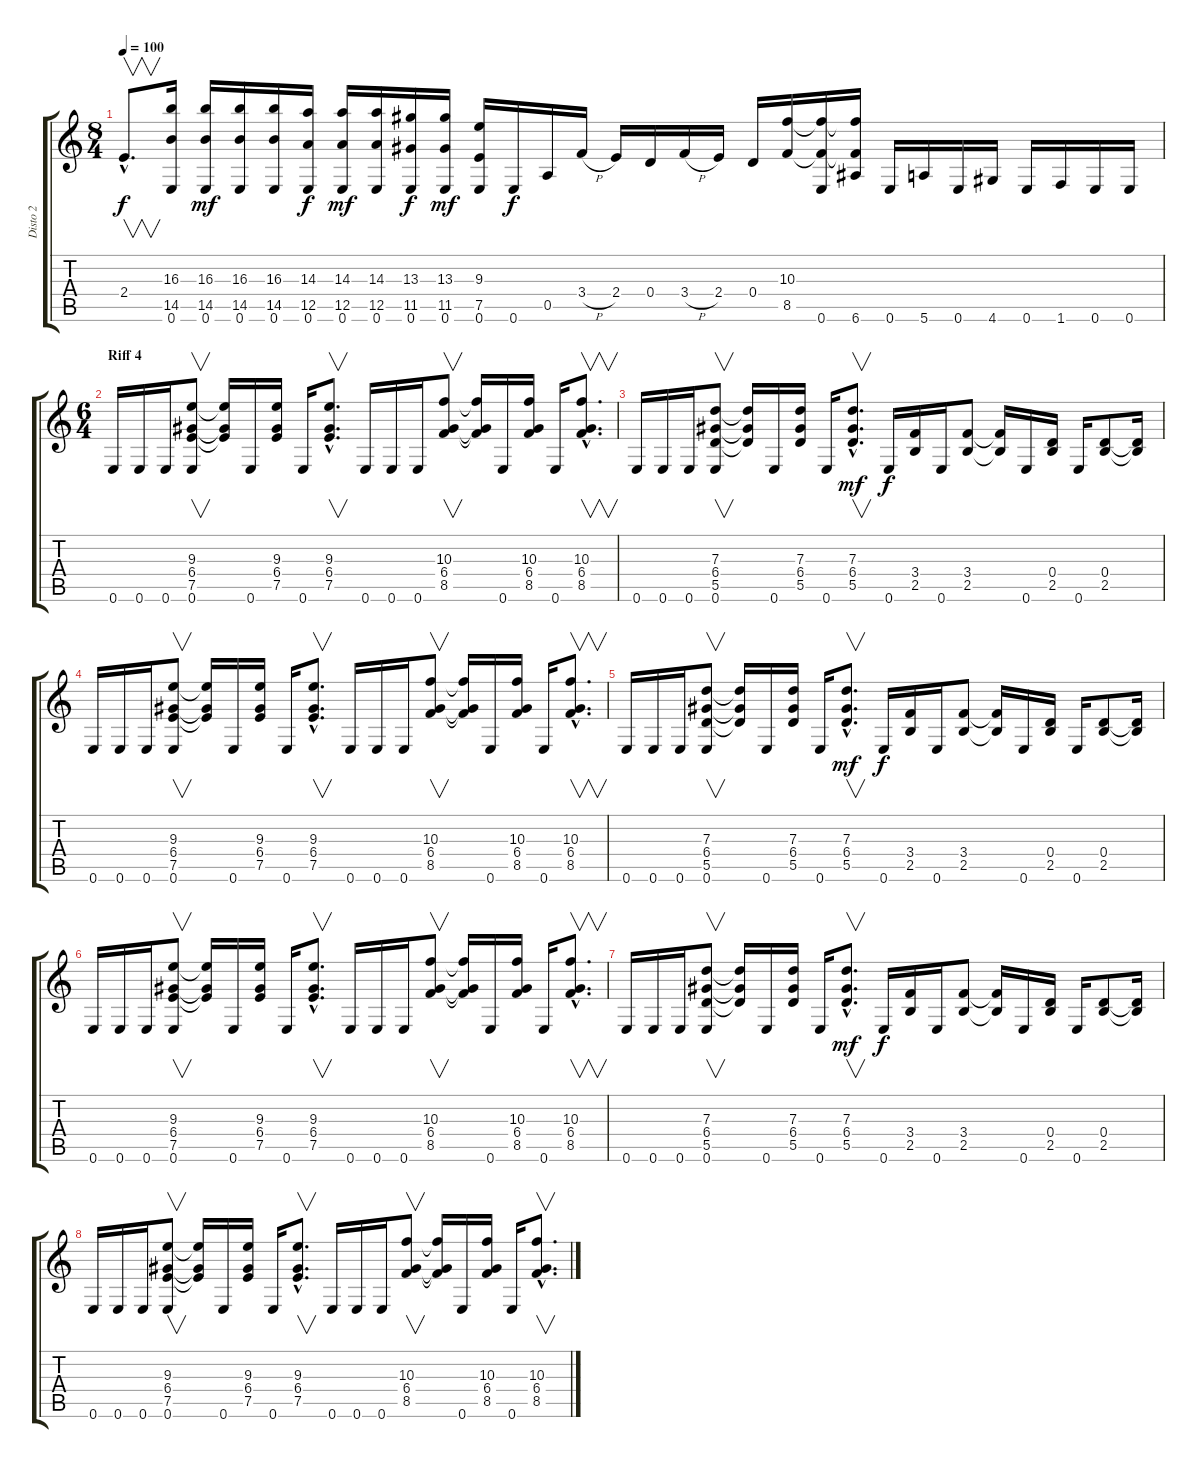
\track ("Disto 2" "Disto 2") {instrument distortionguitar}
\staff {score tabs}
\tuning (E4 B3 G3 D3 A2 E2) {hide}
\ts (8 4)
\tempo 100
\clef g2
\ks c
2.4{hac}.8{v d dy f} (16.3 14.5 0.6).16 (16.3 14.5 0.6).16{dy mf} (16.3 14.5 0.6).16 (16.3 14.5 0.6).16 (14.3 12.5 0.6).16{dy f} (14.3 12.5 0.6).16{dy mf} (14.3 12.5 0.6).16 (13.3 11.5 0.6).16{dy f} (13.3 11.5 0.6).16{dy mf} (9.3 7.5 0.6).16 0.6.16{dy f} 0.5.16 3.4{h}.16 2.4.16 0.4.16 3.4{h}.16 2.4.16 0.4.16 (10.3 8.5).16 (10.3{t} 8.5{t} 0.6).16 (10.3{t} 8.5{t} 6.6).16 0.6.16 5.6.16 0.6.16 4.6.16 0.6.16 1.6.16 0.6.16 0.6.16 |
\ts (6 4)
\section ("" "Riff 4")
0.6.16 0.6.16 0.6.16 (9.3 6.4 7.5 0.6).8{v} (9.3{t} 6.4{t} 7.5{t}).16 0.6.16 (9.3 6.4 7.5).16 0.6.16 (9.3{hac} 6.4{hac} 7.5{hac}).8{v d} 0.6.16 0.6.16 0.6.16 (10.3 6.4 8.5).8{v} (10.3{t} 6.4{t} 8.5{t}).16 0.6.16 (10.3 6.4 8.5).16 0.6.16 (10.3{hac} 6.4{hac} 8.5{hac}).8{v d} |
0.6.16 0.6.16 0.6.16 (7.3 6.4 5.5 0.6).8{v} (7.3{t} 6.4{t} 5.5{t}).16 0.6.16 (7.3 6.4 5.5).16 0.6.16 (7.3{hac} 6.4{hac} 5.5{hac}).8{v d dy mf} 0.6.16{dy f} (3.4 2.5).16 0.6.16 (3.4 2.5).8 (3.4{t} 2.5{t}).16 0.6.16 (0.4 2.5).16 0.6.16 (0.4 2.5).8 (0.4{t} 2.5{t}).16 |
0.6.16 0.6.16 0.6.16 (9.3 6.4 7.5 0.6).8{v} (9.3{t} 6.4{t} 7.5{t}).16 0.6.16 (9.3 6.4 7.5).16 0.6.16 (9.3{hac} 6.4{hac} 7.5{hac}).8{v d} 0.6.16 0.6.16 0.6.16 (10.3 6.4 8.5).8{v} (10.3{t} 6.4{t} 8.5{t}).16 0.6.16 (10.3 6.4 8.5).16 0.6.16 (10.3{hac} 6.4{hac} 8.5{hac}).8{v d} |
0.6.16 0.6.16 0.6.16 (7.3 6.4 5.5 0.6).8{v} (7.3{t} 6.4{t} 5.5{t}).16 0.6.16 (7.3 6.4 5.5).16 0.6.16 (7.3{hac} 6.4{hac} 5.5{hac}).8{v d dy mf} 0.6.16{dy f} (3.4 2.5).16 0.6.16 (3.4 2.5).8 (3.4{t} 2.5{t}).16 0.6.16 (0.4 2.5).16 0.6.16 (0.4 2.5).8 (0.4{t} 2.5{t}).16 |
0.6.16 0.6.16 0.6.16 (9.3 6.4 7.5 0.6).8{v} (9.3{t} 6.4{t} 7.5{t}).16 0.6.16 (9.3 6.4 7.5).16 0.6.16 (9.3{hac} 6.4{hac} 7.5{hac}).8{v d} 0.6.16 0.6.16 0.6.16 (10.3 6.4 8.5).8{v} (10.3{t} 6.4{t} 8.5{t}).16 0.6.16 (10.3 6.4 8.5).16 0.6.16 (10.3{hac} 6.4{hac} 8.5{hac}).8{v d} |
0.6.16 0.6.16 0.6.16 (7.3 6.4 5.5 0.6).8{v} (7.3{t} 6.4{t} 5.5{t}).16 0.6.16 (7.3 6.4 5.5).16 0.6.16 (7.3{hac} 6.4{hac} 5.5{hac}).8{v d dy mf} 0.6.16{dy f} (3.4 2.5).16 0.6.16 (3.4 2.5).8 (3.4{t} 2.5{t}).16 0.6.16 (0.4 2.5).16 0.6.16 (0.4 2.5).8 (0.4{t} 2.5{t}).16 |
0.6.16 0.6.16 0.6.16 (9.3 6.4 7.5 0.6).8{v} (9.3{t} 6.4{t} 7.5{t}).16 0.6.16 (9.3 6.4 7.5).16 0.6.16 (9.3{hac} 6.4{hac} 7.5{hac}).8{v d} 0.6.16 0.6.16 0.6.16 (10.3 6.4 8.5).8{v} (10.3{t} 6.4{t} 8.5{t}).16 0.6.16 (10.3 6.4 8.5).16 0.6.16 (10.3{hac} 6.4{hac} 8.5{hac}).8{v d}
